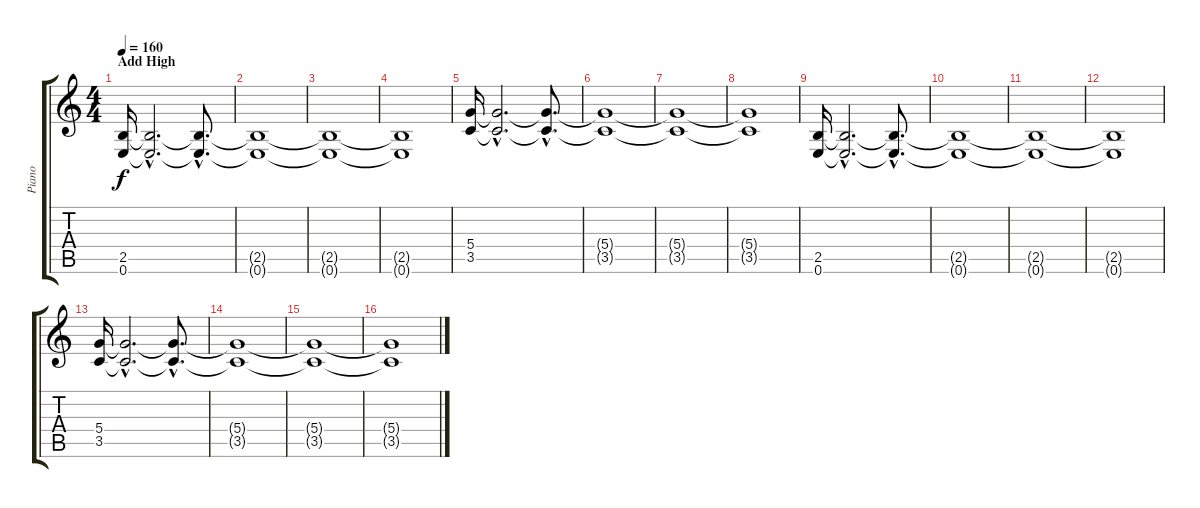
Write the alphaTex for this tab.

\track ("Piano" "Piano") {instrument distortionguitar}
\staff {score tabs}
\tuning (E4 B3 G3 D3 A2 E2) {hide}
\ts (4 4)
\section ("" "Add High")
\tempo 160
\clef g2
\ks c
(2.5 0.6).16{dy f volume 10 instrument distortionguitar} (2.5{hac t} 0.6{hac t}).2{d volume 4} (2.5{hac t} 0.6{hac t}).8{d} |
(2.5{t} 0.6{t}).1 |
(2.5{t} 0.6{t}).1 |
(2.5{t} 0.6{t}).1 |
(5.4 3.5).16{volume 10 instrument distortionguitar} (5.4{hac t} 3.5{hac t}).2{d volume 4} (5.4{hac t} 3.5{hac t}).8{d} |
(5.4{t} 3.5{t}).1 |
(5.4{t} 3.5{t}).1 |
(5.4{t} 3.5{t}).1 |
(2.5 0.6).16{volume 10 instrument distortionguitar} (2.5{hac t} 0.6{hac t}).2{d volume 4} (2.5{hac t} 0.6{hac t}).8{d} |
(2.5{t} 0.6{t}).1 |
(2.5{t} 0.6{t}).1 |
(2.5{t} 0.6{t}).1 |
(5.4 3.5).16{volume 10 instrument distortionguitar} (5.4{hac t} 3.5{hac t}).2{d volume 4} (5.4{hac t} 3.5{hac t}).8{d} |
(5.4{t} 3.5{t}).1 |
(5.4{t} 3.5{t}).1 |
(5.4{t} 3.5{t}).1
